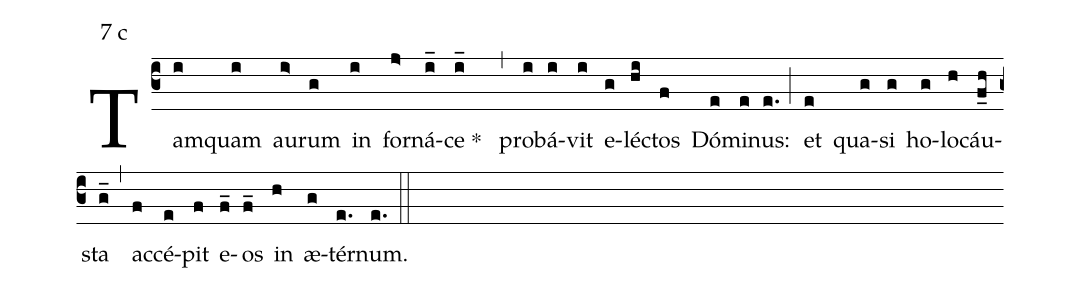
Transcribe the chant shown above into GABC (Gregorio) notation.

mode:7 c;
%%
(c3) Tam(i)quam(i) au(i>)rum(g) in(i) for(j>)ná(i_)ce(i_) *()(,)  pro(i)bá(i)vit(i) e(g)lé(hi)ctos(f) Dó(e)mi(e)nus:(e.) (;)  et(e) qua(g)si(g) ho(g)lo(h)cáu(f_h)sta(g_) (,)  ac(f)cé(e)pit(f) e(f_)os(f_) in(h) æ(g)tér(e.)num.(e.) (::)
